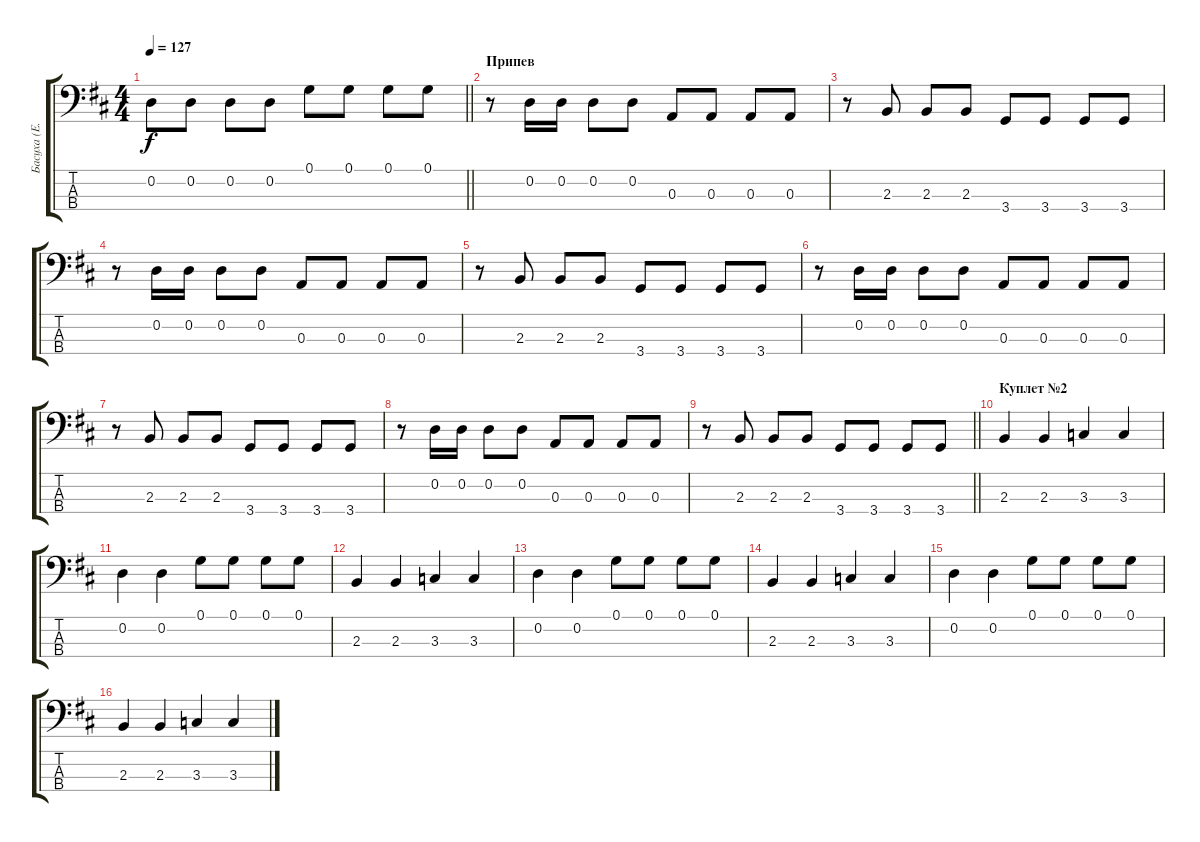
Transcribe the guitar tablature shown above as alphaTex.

\track ("Басуха (Е.Летов)" "Басуха (Е.") {instrument electricbassfinger}
\staff {score tabs}
\tuning (G2 D2 A1 E1) {hide}
\ts (4 4)
\tempo 127
\clef f4
\barLineRight lightlight
\ks d
0.2.8{dy f} 0.2.8 0.2.8 0.2.8 0.1.8 0.1.8 0.1.8 0.1.8 |
\section ("" "Припев")
r.8 0.2.16 0.2.16 0.2.8 0.2.8 0.3.8 0.3.8 0.3.8 0.3.8 |
r.8 2.3.8 2.3.8 2.3.8 3.4.8 3.4.8 3.4.8 3.4.8 |
r.8 0.2.16 0.2.16 0.2.8 0.2.8 0.3.8 0.3.8 0.3.8 0.3.8 |
r.8 2.3.8 2.3.8 2.3.8 3.4.8 3.4.8 3.4.8 3.4.8 |
r.8 0.2.16 0.2.16 0.2.8 0.2.8 0.3.8 0.3.8 0.3.8 0.3.8 |
r.8 2.3.8 2.3.8 2.3.8 3.4.8 3.4.8 3.4.8 3.4.8 |
r.8 0.2.16 0.2.16 0.2.8 0.2.8 0.3.8 0.3.8 0.3.8 0.3.8 |
\barLineRight lightlight
r.8 2.3.8 2.3.8 2.3.8 3.4.8 3.4.8 3.4.8 3.4.8 |
\section ("" "Куплет №2")
2.3.4 2.3.4 3.3.4 3.3.4 |
0.2.4 0.2.4 0.1.8 0.1.8 0.1.8 0.1.8 |
2.3.4 2.3.4 3.3.4 3.3.4 |
0.2.4 0.2.4 0.1.8 0.1.8 0.1.8 0.1.8 |
2.3.4 2.3.4 3.3.4 3.3.4 |
0.2.4 0.2.4 0.1.8 0.1.8 0.1.8 0.1.8 |
2.3.4 2.3.4 3.3.4 3.3.4
